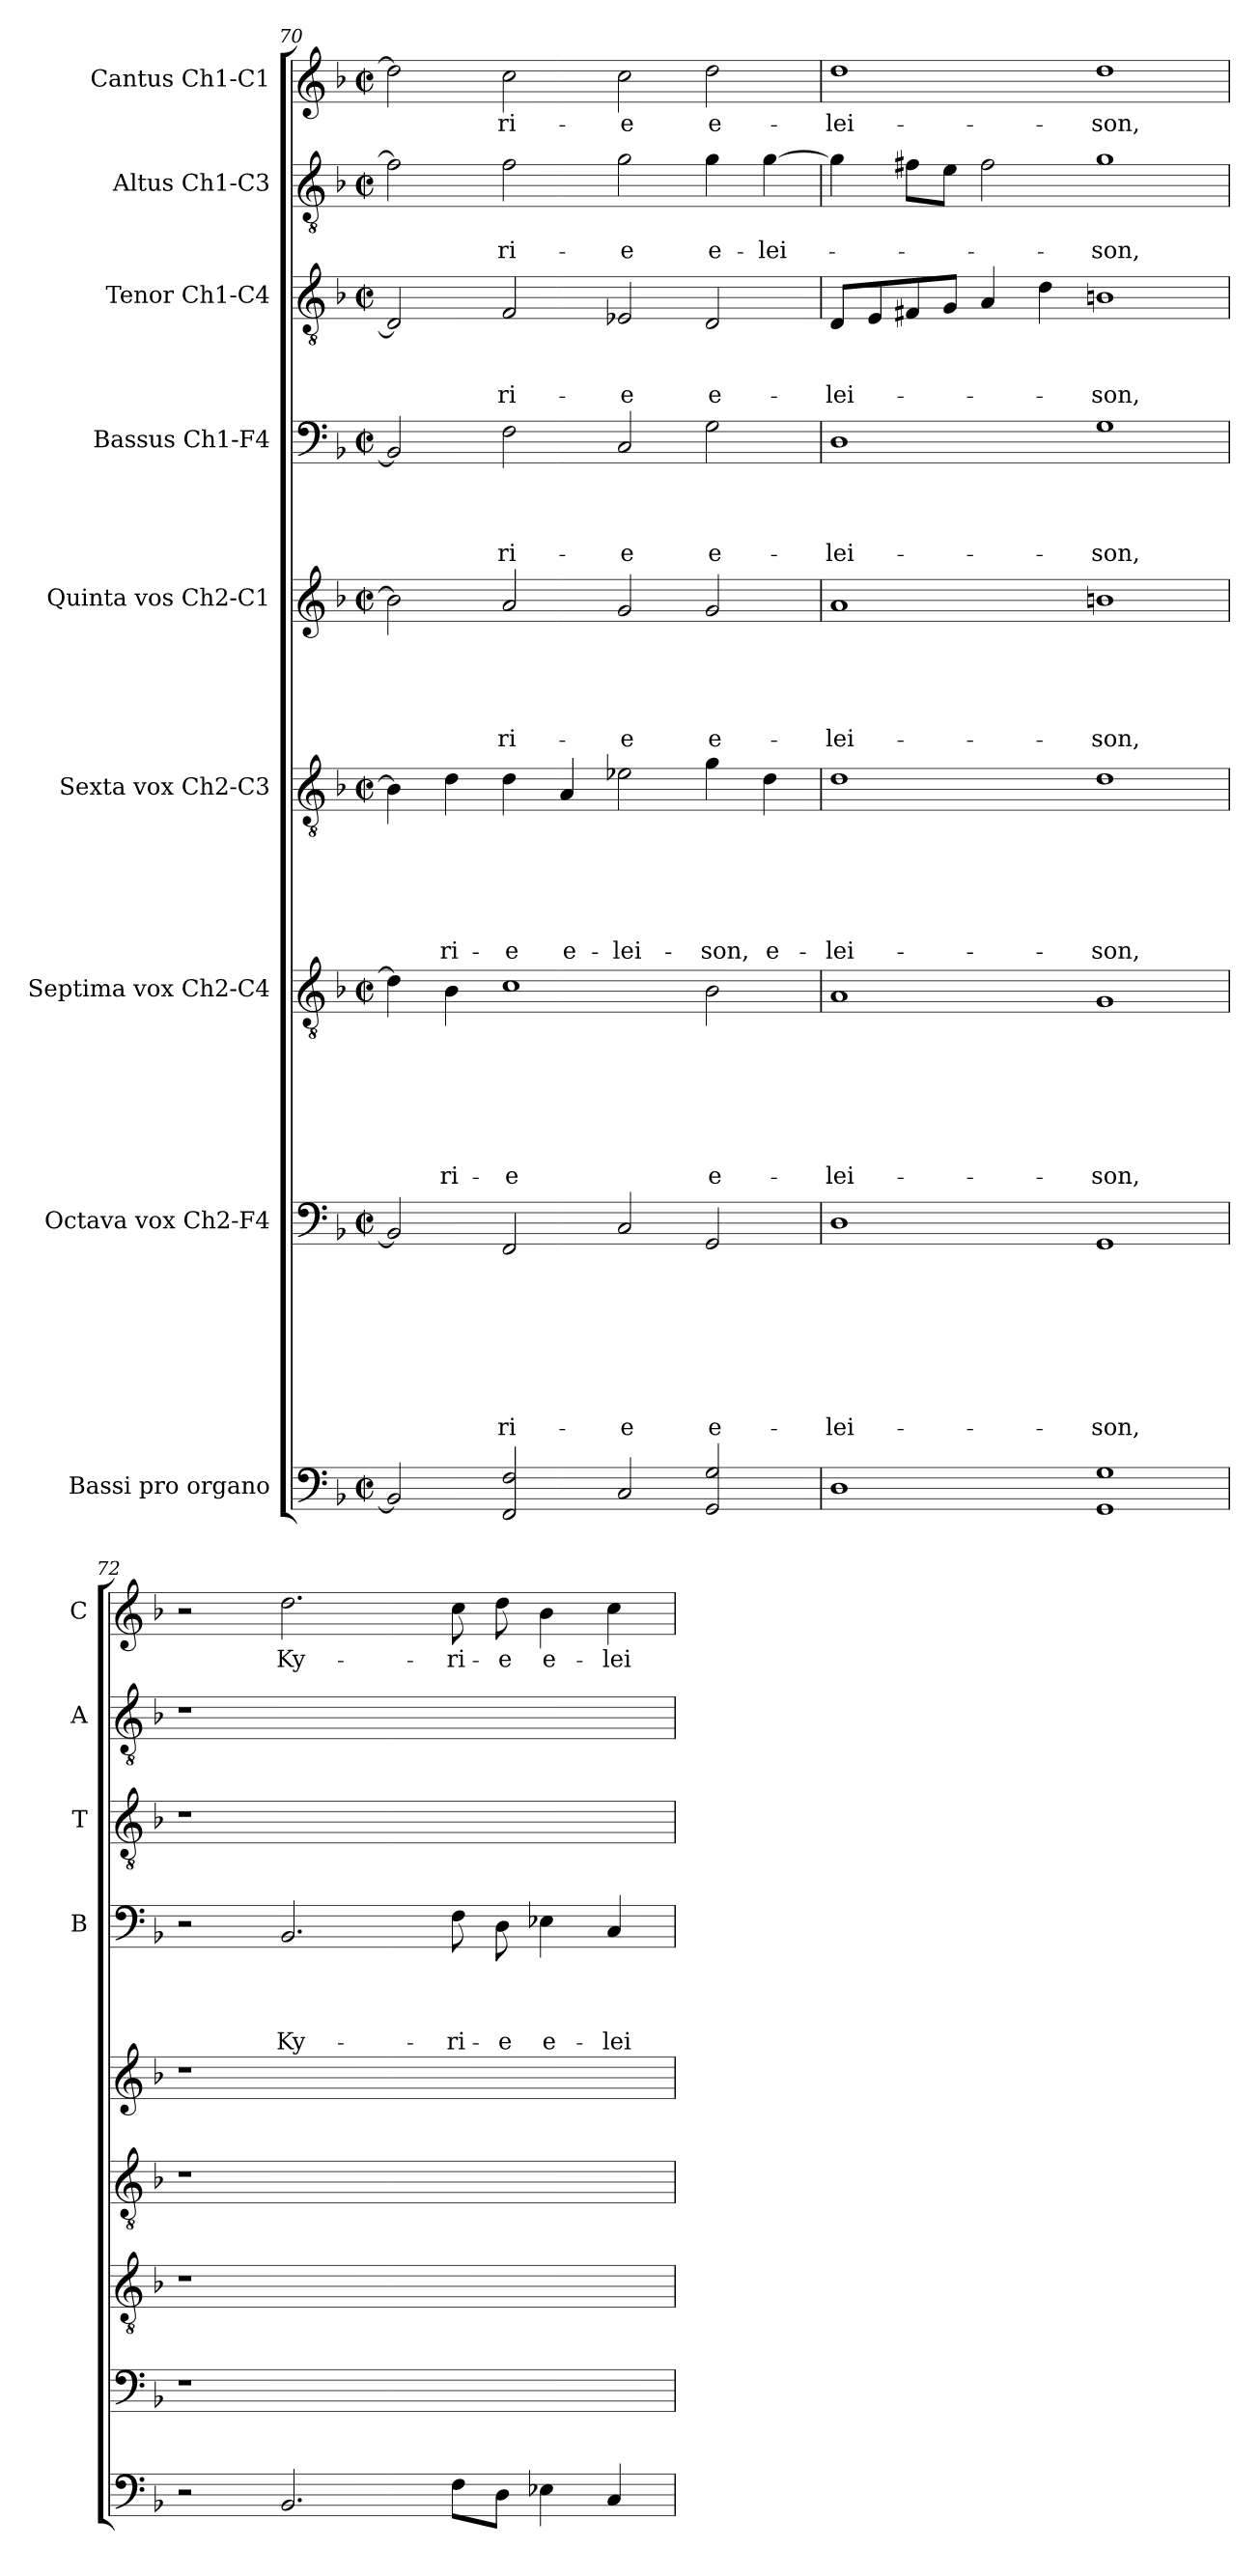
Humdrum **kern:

**kern	**kern	**text	**text	**text	**text	**text	**text	**text	**text	**kern	**text	**text	**text	**text	**text	**text	**text	**kern	**text	**text	**text	**text	**text	**text	**kern	**text	**text	**text	**text	**text	**kern	**text	**text	**text	**text	**kern	**text	**text	**text	**kern	**text	**text	**kern	**text
*part9	*part8	*part8	*part8	*part8	*part8	*part8	*part8	*part8	*part8	*part7	*part7	*part7	*part7	*part7	*part7	*part7	*part7	*part6	*part6	*part6	*part6	*part6	*part6	*part6	*part5	*part5	*part5	*part5	*part5	*part5	*part4	*part4	*part4	*part4	*part4	*part3	*part3	*part3	*part3	*part2	*part2	*part2	*part1	*part1
*staff9	*staff8	*staff8	*staff8	*staff8	*staff8	*staff8	*staff8	*staff8	*staff8	*staff7	*staff7	*staff7	*staff7	*staff7	*staff7	*staff7	*staff7	*staff6	*staff6	*staff6	*staff6	*staff6	*staff6	*staff6	*staff5	*staff5	*staff5	*staff5	*staff5	*staff5	*staff4	*staff4	*staff4	*staff4	*staff4	*staff3	*staff3	*staff3	*staff3	*staff2	*staff2	*staff2	*staff1	*staff1
*I"Bassi pro  organo	*I"Octava vox Ch2-F4	*	*	*	*	*	*	*	*	*I"Septima vox Ch2-C4	*	*	*	*	*	*	*	*I"Sexta vox Ch2-C3	*	*	*	*	*	*	*I"Quinta vos Ch2-C1	*	*	*	*	*	*I"Bassus Ch1-F4	*	*	*	*	*I"Tenor Ch1-C4	*	*	*	*I"Altus Ch1-C3	*	*	*I"Cantus Ch1-C1	*
*	*	*	*	*	*	*	*	*	*	*	*	*	*	*	*	*	*	*	*	*	*	*	*	*	*	*	*	*	*	*	*I'B	*	*	*	*	*I'T	*	*	*	*I'A	*	*	*I'C	*
!!LO:PB:g=z
*clefF4	*clefF4	*	*	*	*	*	*	*	*	*clefGv2	*	*	*	*	*	*	*	*clefGv2	*	*	*	*	*	*	*clefG2	*	*	*	*	*	*clefF4	*	*	*	*	*clefGv2	*	*	*	*clefGv2	*	*	*clefG2	*
*k[b-]	*k[b-]	*	*	*	*	*	*	*	*	*k[b-]	*	*	*	*	*	*	*	*k[b-]	*	*	*	*	*	*	*k[b-]	*	*	*	*	*	*k[b-]	*	*	*	*	*k[b-]	*	*	*	*k[b-]	*	*	*k[b-]	*
*F:	*F:	*	*	*	*	*	*	*	*	*F:	*	*	*	*	*	*	*	*F:	*	*	*	*	*	*	*F:	*	*	*	*	*	*F:	*	*	*	*	*F:	*	*	*	*F:	*	*	*F:	*
*M2/2	*M2/2	*	*	*	*	*	*	*	*	*M2/2	*	*	*	*	*	*	*	*M2/2	*	*	*	*	*	*	*M2/2	*	*	*	*	*	*M2/2	*	*	*	*	*M2/2	*	*	*	*M2/2	*	*	*M2/2	*
*met(c|)	*met(c|)	*	*	*	*	*	*	*	*	*met(c|)	*	*	*	*	*	*	*	*met(c|)	*	*	*	*	*	*	*met(c|)	*	*	*	*	*	*met(c|)	*	*	*	*	*met(c|)	*	*	*	*met(c|)	*	*	*met(c|)	*
=70	=70	=70	=70	=70	=70	=70	=70	=70	=70	=70	=70	=70	=70	=70	=70	=70	=70	=70	=70	=70	=70	=70	=70	=70	=70	=70	=70	=70	=70	=70	=70	=70	=70	=70	=70	=70	=70	=70	=70	=70	=70	=70	=70	=70
2BB-/]	2BB-/]	.	.	.	.	.	.	.	.	4d\]	.	.	.	.	.	.	.	4B-\]	.	.	.	.	.	.	2b-\]	.	.	.	.	.	2BB-/]	.	.	.	.	2D/]	.	.	.	2f\]	.	.	2dd\]	.
!	!	!	!	!	!	!	!	!	!	!	!	!	!	!	!	!	!LO:LY:b	!	!	!	!	!	!	!LO:LY:b	!	!	!	!	!	!	!	!	!	!	!	!	!	!	!	!	!	!	!	!
.	.	.	.	.	.	.	.	.	.	4B-\	.	.	.	.	.	.	-ri-	4d\	.	.	.	.	.	-ri-	.	.	.	.	.	.	.	.	.	.	.	.	.	.	.	.	.	.	.	.
!	!	!	!	!	!	!	!	!	!LO:LY:b	!	!	!	!	!	!	!	!LO:LY:b	!	!	!	!	!	!	!LO:LY:b	!	!	!	!	!	!LO:LY:b	!	!	!	!	!LO:LY:b	!	!	!	!LO:LY:b	!	!	!LO:LY:b	!	!LO:LY:b
2FF/ 2F/	2FF/	.	.	.	.	.	.	.	-ri-	1c	.	.	.	.	.	.	-e	4d\	.	.	.	.	.	-e	2a/	.	.	.	.	-ri-	2F\	.	.	.	-ri-	2F/	.	.	-ri-	2f\	.	-ri-	2cc\	-ri-
!	!	!	!	!	!	!	!	!	!	!	!	!	!	!	!	!	!	!	!	!	!	!	!	!LO:LY:b	!	!	!	!	!	!	!	!	!	!	!	!	!	!	!	!	!	!	!	!
.	.	.	.	.	.	.	.	.	.	.	.	.	.	.	.	.	.	4A/	.	.	.	.	.	e-	.	.	.	.	.	.	.	.	.	.	.	.	.	.	.	.	.	.	.	.
!	!	!	!	!	!	!	!	!	!LO:LY:b	!	!	!	!	!	!	!	!	!	!	!	!	!	!	!LO:LY:b	!	!	!	!	!	!LO:LY:b	!	!	!	!	!LO:LY:b	!	!	!	!LO:LY:b	!	!	!LO:LY:b	!	!LO:LY:b
2C/	2C/	.	.	.	.	.	.	.	-e	.	.	.	.	.	.	.	.	2e-\	.	.	.	.	.	-lei-	2g/	.	.	.	.	-e	2C/	.	.	.	-e	2E-X/	.	.	-e	2g\	.	-e	2cc\	-e
!	!	!	!	!	!	!	!	!	!LO:LY:b	!	!	!	!	!	!	!	!LO:LY:b	!	!	!	!	!	!	!LO:LY:b	!	!	!	!	!	!LO:LY:b	!	!	!	!	!LO:LY:b	!	!	!	!LO:LY:b	!	!	!LO:LY:b	!	!LO:LY:b
2GG/ 2G/	2GG/	.	.	.	.	.	.	.	e-	2B-\	.	.	.	.	.	.	e-	4g\	.	.	.	.	.	-son,	2g/	.	.	.	.	e-	2G\	.	.	.	e-	2D/	.	.	e-	4g\	.	e-	2dd\	e-
!	!	!	!	!	!	!	!	!	!	!	!	!	!	!	!	!	!	!	!	!	!	!	!	!LO:LY:b	!	!	!	!	!	!	!	!	!	!	!	!	!	!	!	!	!	!LO:LY:b	!	!
.	.	.	.	.	.	.	.	.	.	.	.	.	.	.	.	.	.	4d\	.	.	.	.	.	e-	.	.	.	.	.	.	.	.	.	.	.	.	.	.	.	[4g\	.	-lei-	.	.
=71	=71	=71	=71	=71	=71	=71	=71	=71	=71	=71	=71	=71	=71	=71	=71	=71	=71	=71	=71	=71	=71	=71	=71	=71	=71	=71	=71	=71	=71	=71	=71	=71	=71	=71	=71	=71	=71	=71	=71	=71	=71	=71	=71	=71
!	!	!	!	!	!	!	!	!	!LO:LY:b	!	!	!	!	!	!	!	!LO:LY:b	!	!	!	!	!	!	!LO:LY:b	!	!	!	!	!	!LO:LY:b	!	!	!	!	!LO:LY:b	!	!	!	!LO:LY:b	!	!	!	!	!LO:LY:b
1D	1D	.	.	.	.	.	.	.	-lei-	1A	.	.	.	.	.	.	-lei-	1d	.	.	.	.	.	-lei-	1a	.	.	.	.	-lei-	1D	.	.	.	-lei-	8D/L	.	.	-lei-	4g\]	.	.	1dd	-lei-
.	.	.	.	.	.	.	.	.	.	.	.	.	.	.	.	.	.	.	.	.	.	.	.	.	.	.	.	.	.	.	.	.	.	.	.	8E/	.	.	.	.	.	.	.	.
.	.	.	.	.	.	.	.	.	.	.	.	.	.	.	.	.	.	.	.	.	.	.	.	.	.	.	.	.	.	.	.	.	.	.	.	8F#X/	.	.	.	8f#X\L	.	.	.	.
.	.	.	.	.	.	.	.	.	.	.	.	.	.	.	.	.	.	.	.	.	.	.	.	.	.	.	.	.	.	.	.	.	.	.	.	8G/J	.	.	.	8e\J	.	.	.	.
.	.	.	.	.	.	.	.	.	.	.	.	.	.	.	.	.	.	.	.	.	.	.	.	.	.	.	.	.	.	.	.	.	.	.	.	4A/	.	.	.	2f#\	.	.	.	.
.	.	.	.	.	.	.	.	.	.	.	.	.	.	.	.	.	.	.	.	.	.	.	.	.	.	.	.	.	.	.	.	.	.	.	.	4d\	.	.	.	.	.	.	.	.
!	!	!	!	!	!	!	!	!	!LO:LY:b	!	!	!	!	!	!	!	!LO:LY:b	!	!	!	!	!	!	!LO:LY:b	!	!	!	!	!	!LO:LY:b	!	!	!	!	!LO:LY:b	!	!	!	!LO:LY:b	!	!	!LO:LY:b	!	!LO:LY:b
1GG 1G	1GG	.	.	.	.	.	.	.	-son,	1G	.	.	.	.	.	.	-son,	1d	.	.	.	.	.	-son,	1bn	.	.	.	.	-son,	1G	.	.	.	-son,	1Bn	.	.	-son,	1g	.	-son,	1dd	-son,
=72	=72	=72	=72	=72	=72	=72	=72	=72	=72	=72	=72	=72	=72	=72	=72	=72	=72	=72	=72	=72	=72	=72	=72	=72	=72	=72	=72	=72	=72	=72	=72	=72	=72	=72	=72	=72	=72	=72	=72	=72	=72	=72	=72	=72
2r	1r	.	.	.	.	.	.	.	.	1r	.	.	.	.	.	.	.	1r	.	.	.	.	.	.	1r	.	.	.	.	.	2r	.	.	.	.	1r	.	.	.	1r	.	.	2r	.
!	!	!	!	!	!	!	!	!	!	!	!	!	!	!	!	!	!	!	!	!	!	!	!	!	!	!	!	!	!	!	!	!	!	!	!LO:LY:b	!	!	!	!	!	!	!	!	!LO:LY:b
2.BB-/	.	.	.	.	.	.	.	.	.	.	.	.	.	.	.	.	.	.	.	.	.	.	.	.	.	.	.	.	.	.	2.BB-/	.	.	.	Ky-	.	.	.	.	.	.	.	2.dd\	Ky-
.	1ryy	.	.	.	.	.	.	.	.	1ryy	.	.	.	.	.	.	.	1ryy	.	.	.	.	.	.	1ryy	.	.	.	.	.	.	.	.	.	.	1ryy	.	.	.	1ryy	.	.	.	.
!	!	!	!	!	!	!	!	!	!	!	!	!	!	!	!	!	!	!	!	!	!	!	!	!	!	!	!	!	!	!	!	!	!	!	!LO:LY:b	!	!	!	!	!	!	!	!	!LO:LY:b
8F\L	.	.	.	.	.	.	.	.	.	.	.	.	.	.	.	.	.	.	.	.	.	.	.	.	.	.	.	.	.	.	8F\	.	.	.	-ri-	.	.	.	.	.	.	.	8cc\	-ri-
!	!	!	!	!	!	!	!	!	!	!	!	!	!	!	!	!	!	!	!	!	!	!	!	!	!	!	!	!	!	!	!	!	!	!	!LO:LY:b	!	!	!	!	!	!	!	!	!LO:LY:b
8D\J	.	.	.	.	.	.	.	.	.	.	.	.	.	.	.	.	.	.	.	.	.	.	.	.	.	.	.	.	.	.	8D\	.	.	.	-e	.	.	.	.	.	.	.	8dd\	-e
!	!	!	!	!	!	!	!	!	!	!	!	!	!	!	!	!	!	!	!	!	!	!	!	!	!	!	!	!	!	!	!	!	!	!	!LO:LY:b	!	!	!	!	!	!	!	!	!LO:LY:b
4E-X\	.	.	.	.	.	.	.	.	.	.	.	.	.	.	.	.	.	.	.	.	.	.	.	.	.	.	.	.	.	.	4E-X\	.	.	.	e-	.	.	.	.	.	.	.	4b-\	e-
!	!	!	!	!	!	!	!	!	!	!	!	!	!	!	!	!	!	!	!	!	!	!	!	!	!	!	!	!	!	!	!	!	!	!	!LO:LY:b	!	!	!	!	!	!	!	!	!LO:LY:b
4C/	.	.	.	.	.	.	.	.	.	.	.	.	.	.	.	.	.	.	.	.	.	.	.	.	.	.	.	.	.	.	4C/	.	.	.	-lei-	.	.	.	.	.	.	.	4cc\	-lei-
=	=	=	=	=	=	=	=	=	=	=	=	=	=	=	=	=	=	=	=	=	=	=	=	=	=	=	=	=	=	=	=	=	=	=	=	=	=	=	=	=	=	=	=	=
*-	*-	*-	*-	*-	*-	*-	*-	*-	*-	*-	*-	*-	*-	*-	*-	*-	*-	*-	*-	*-	*-	*-	*-	*-	*-	*-	*-	*-	*-	*-	*-	*-	*-	*-	*-	*-	*-	*-	*-	*-	*-	*-	*-	*-
